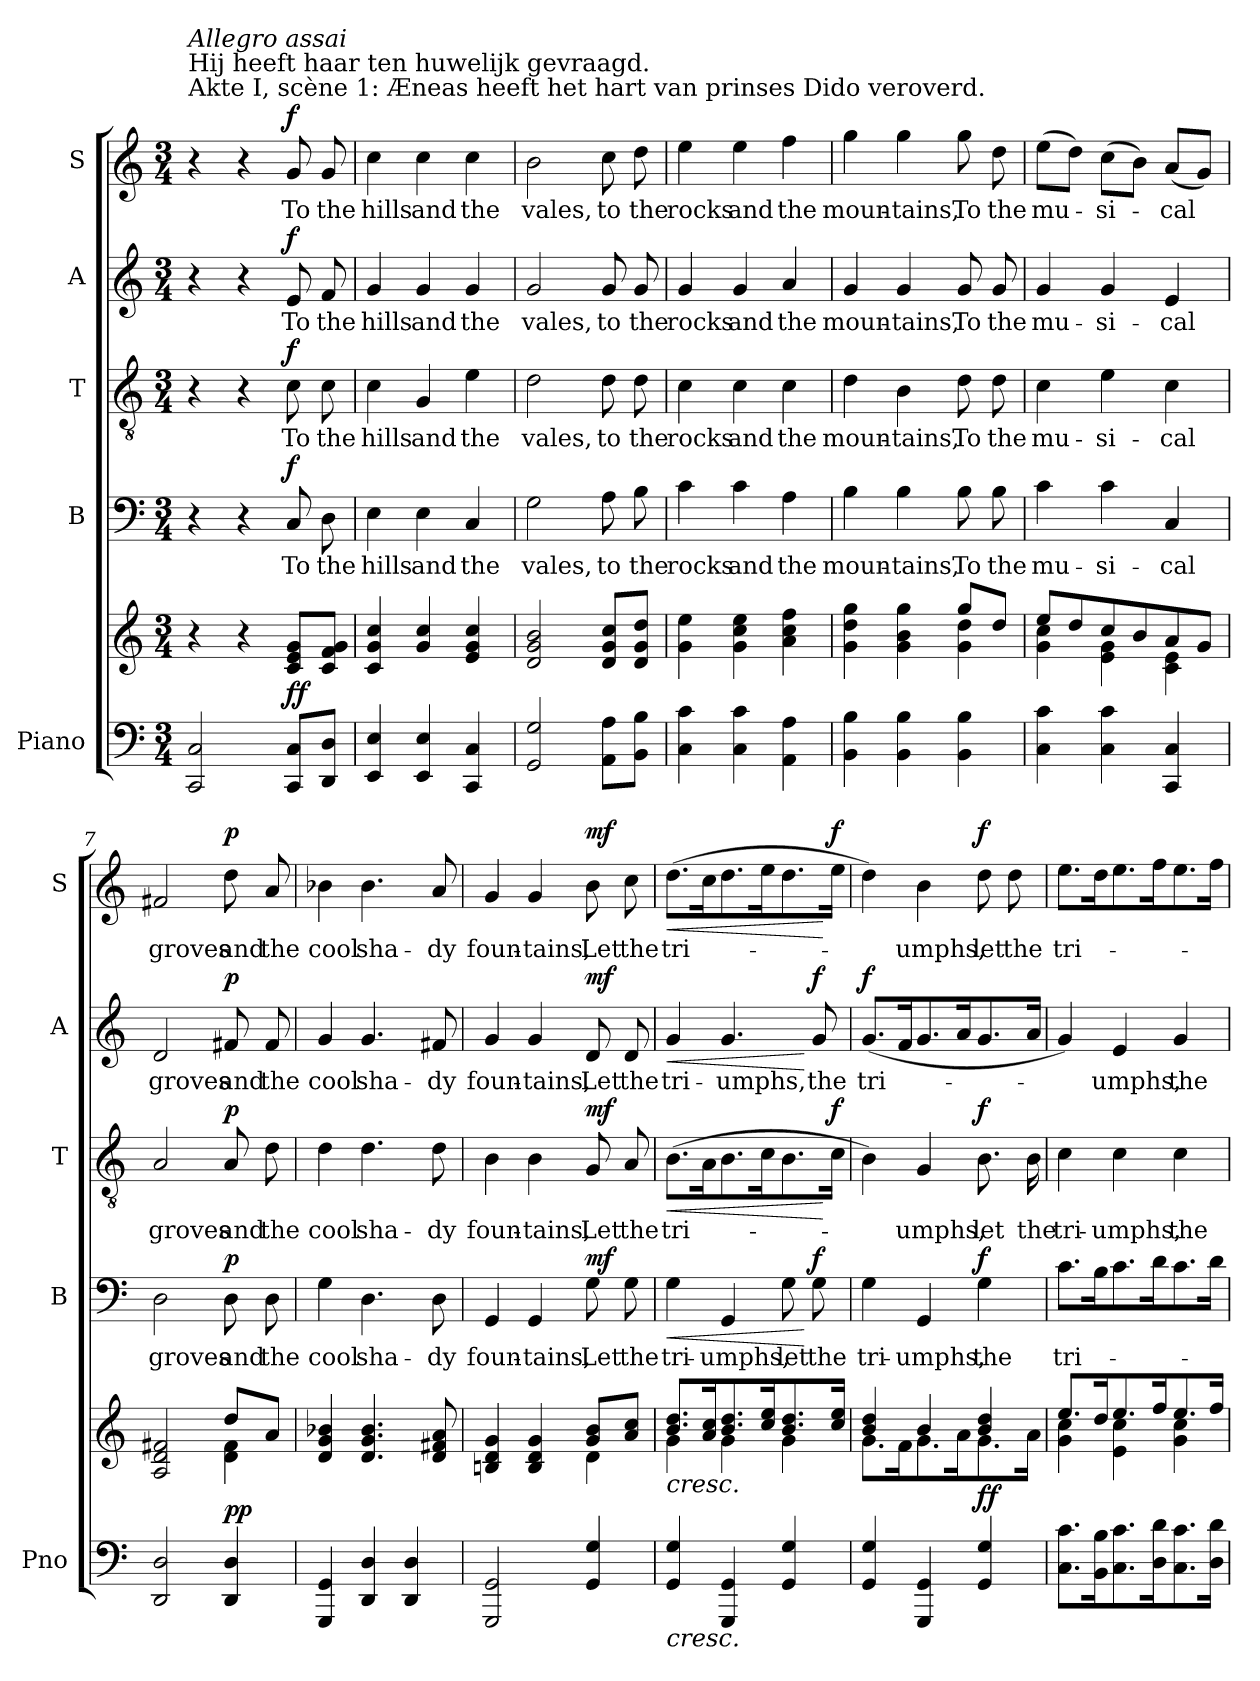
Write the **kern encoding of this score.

**kern	**kern	**dynam	**kern	**text	**dynam	**kern	**text	**dynam	**kern	**text	**dynam	**kern	**text	**dynam
*part5	*part5	*part5	*part4	*part4	*part4	*part3	*part3	*part3	*part2	*part2	*part2	*part1	*part1	*part1
*staff6	*staff5	*staff5/6	*staff4	*staff4	*staff4	*staff3	*staff3	*staff3	*staff2	*staff2	*staff2	*staff1	*staff1	*staff1
*I"Piano	*	*	*I"B	*	*	*I"T	*	*	*I"A	*	*	*I"S	*	*
*I'Pno	*	*	*I'B	*	*	*I'T	*	*	*I'A	*	*	*I'S	*	*
*clefF4	*clefG2	*	*clefF4	*	*	*clefGv2	*	*	*clefG2	*	*	*clefG2	*	*
*k[]	*k[]	*	*k[]	*	*	*k[]	*	*	*k[]	*	*	*k[]	*	*
*M3/4	*M3/4	*	*M3/4	*	*	*M3/4	*	*	*M3/4	*	*	*M3/4	*	*
=1	=1	=1	=1	=1	=1	=1	=1	=1	=1	=1	=1	=1	=1	=1
!	!	!	!	!	!	!	!	!	!	!	!	!LO:TX:t=Akte I, scène 1&colon; Æneas heeft het hart van prinses Dido veroverd.	!	!
!	!	!	!	!	!	!	!	!	!	!	!	!LO:TX:t=Hij heeft haar ten huwelijk gevraagd.	!	!
!	!	!	!	!	!	!	!	!	!	!	!	!LO:TX:a:i:t=Allegro assai	!	!
2CC/ 2C/	4r	.	4r	.	.	4r	.	.	4r	.	.	4r	.	.
.	4r	.	4r	.	.	4r	.	.	4r	.	.	4r	.	.
!	!	!LO:DY:a=2	!	!LO:LY:b	!	!	!LO:LY:b	!	!	!LO:LY:b	!	!	!LO:LY:b	!
!	!	!LO:DY:n=1:a	!	!	!LO:DY:a	!	!	!LO:DY:a	!	!	!LO:DY:a	!	!	!LO:DY:a
8CC/ 8C/L	8c/ 8e/ 8g/L	f f	8C/	To	f	8c\	To	f	8e/	To	f	8g/	To	f
!	!	!	!	!LO:LY:b	!	!	!LO:LY:b	!	!	!LO:LY:b	!	!	!LO:LY:b	!
8DD/ 8D/J	8c/ 8f/ 8g/J	.	8D\	the	.	8c\	the	.	8f/	the	.	8g/	the	.
=2	=2	=2	=2	=2	=2	=2	=2	=2	=2	=2	=2	=2	=2	=2
!	!	!	!	!LO:LY:b	!	!	!LO:LY:b	!	!	!LO:LY:b	!	!	!LO:LY:b	!
4EE/ 4E/	4c/ 4g/ 4cc/	.	4E\	hills	.	4c\	hills	.	4g/	hills	.	4cc\	hills	.
!	!	!	!	!LO:LY:b	!	!	!LO:LY:b	!	!	!LO:LY:b	!	!	!LO:LY:b	!
4EE/ 4E/	4g/ 4cc/	.	4E\	and	.	4G/	and	.	4g/	and	.	4cc\	and	.
!	!	!	!	!LO:LY:b	!	!	!LO:LY:b	!	!	!LO:LY:b	!	!	!LO:LY:b	!
4CC/ 4C/	4e/ 4g/ 4cc/	.	4C/	the	.	4e\	the	.	4g/	the	.	4cc\	the	.
=3	=3	=3	=3	=3	=3	=3	=3	=3	=3	=3	=3	=3	=3	=3
!	!	!	!	!LO:LY:b	!	!	!LO:LY:b	!	!	!LO:LY:b	!	!	!LO:LY:b	!
2GG/ 2G/	2d/ 2g/ 2b/	.	2G\	vales,	.	2d\	vales,	.	2g/	vales,	.	2b\	vales,	.
!	!	!	!	!LO:LY:b	!	!	!LO:LY:b	!	!	!LO:LY:b	!	!	!LO:LY:b	!
8AA\ 8A\L	8d/ 8g/ 8cc/L	.	8A\	to	.	8d\	to	.	8g/	to	.	8cc\	to	.
!	!	!	!	!LO:LY:b	!	!	!LO:LY:b	!	!	!LO:LY:b	!	!	!LO:LY:b	!
8BB\ 8B\J	8d/ 8g/ 8dd/J	.	8B\	the	.	8d\	the	.	8g/	the	.	8dd\	the	.
=4	=4	=4	=4	=4	=4	=4	=4	=4	=4	=4	=4	=4	=4	=4
!	!	!	!	!LO:LY:b	!	!	!LO:LY:b	!	!	!LO:LY:b	!	!	!LO:LY:b	!
4C\ 4c\	4g\ 4ee\	.	4c\	rocks	.	4c\	rocks	.	4g/	rocks	.	4ee\	rocks	.
!	!	!	!	!LO:LY:b	!	!	!LO:LY:b	!	!	!LO:LY:b	!	!	!LO:LY:b	!
4C\ 4c\	4g\ 4cc\ 4ee\	.	4c\	and	.	4c\	and	.	4g/	and	.	4ee\	and	.
!	!	!	!	!LO:LY:b	!	!	!LO:LY:b	!	!	!LO:LY:b	!	!	!LO:LY:b	!
4AA\ 4A\	4a\ 4cc\ 4ff\	.	4A\	the	.	4c\	the	.	4a/	the	.	4ff\	the	.
=5	=5	=5	=5	=5	=5	=5	=5	=5	=5	=5	=5	=5	=5	=5
*	*^	*	*	*	*	*	*	*	*	*	*	*	*	*
!	!	!	!	!	!LO:LY:b	!	!	!LO:LY:b	!	!	!LO:LY:b	!	!	!LO:LY:b	!
4BB\ 4B\	4g\ 4dd\ 4gg\	2ryy	.	4B\	moun-	.	4d\	moun-	.	4g/	moun-	.	4gg\	moun-	.
!	!	!	!	!	!LO:LY:b	!	!	!LO:LY:b	!	!	!LO:LY:b	!	!	!LO:LY:b	!
4BB\ 4B\	4g\ 4b\ 4gg\	.	.	4B\	-tains,	.	4B\	-tains,	.	4g/	-tains,	.	4gg\	-tains,	.
!	!	!	!	!	!LO:LY:b	!	!	!LO:LY:b	!	!	!LO:LY:b	!	!	!LO:LY:b	!
4BB\ 4B\	8gg/L	4g\ 4dd\	.	8B\	To	.	8d\	To	.	8g/	To	.	8gg\	To	.
!	!	!	!	!	!LO:LY:b	!	!	!LO:LY:b	!	!	!LO:LY:b	!	!	!LO:LY:b	!
.	8dd/J	.	.	8B\	the	.	8d\	the	.	8g/	the	.	8dd\	the	.
=6	=6	=6	=6	=6	=6	=6	=6	=6	=6	=6	=6	=6	=6	=6	=6
!	!	!	!	!	!LO:LY:b	!	!	!LO:LY:b	!	!	!LO:LY:b	!	!	!LO:LY:b	!
4C\ 4c\	8ee/L	4g\ 4cc\	.	4c\	mu-	.	4c\	mu-	.	4g/	mu-	.	(>8ee\L	mu-	.
.	8dd/	.	.	.	.	.	.	.	.	.	.	.	8dd\J)	.	.
!	!	!	!	!	!LO:LY:b	!	!	!LO:LY:b	!	!	!LO:LY:b	!	!	!LO:LY:b	!
4C\ 4c\	8cc/	4e\ 4g\	.	4c\	-si-	.	4e\	-si-	.	4g/	-si-	.	(>8cc\L	-si-	.
.	8b/	.	.	.	.	.	.	.	.	.	.	.	8b\J)	.	.
!	!	!	!	!	!LO:LY:b	!	!	!LO:LY:b	!	!	!LO:LY:b	!	!	!LO:LY:b	!
4CC/ 4C/	8a/	4c\ 4e\	.	4C/	-cal	.	4c\	-cal	.	4e/	-cal	.	(<8a/L	-cal	.
.	8g/J	.	.	.	.	.	.	.	.	.	.	.	8g/J)	.	.
!!LO:PB:g=z
=7	=7	=7	=7	=7	=7	=7	=7	=7	=7	=7	=7	=7	=7	=7	=7
!	!	!	!	!	!LO:LY:b	!	!	!LO:LY:b	!	!	!LO:LY:b	!	!	!LO:LY:b	!
2DD/ 2D/	2A/ 2d/ 2f#X/	2ryy	.	2D\	groves	.	2A/	groves	.	2d/	groves	.	2f#X/	groves	.
!	!	!	!LO:DY:a=2	!	!LO:LY:b	!	!	!LO:LY:b	!	!	!LO:LY:b	!	!	!LO:LY:b	!
!	!	!	!LO:DY:n=1:a	!	!	!LO:DY:a	!	!	!LO:DY:a	!	!	!LO:DY:a	!	!	!LO:DY:a
4DD/ 4D/	8dd/L	4d\ 4f#\	p p	8D\	and	p	8A/	and	p	8f#X/	and	p	8dd\	and	p
!	!	!	!	!	!LO:LY:b	!	!	!LO:LY:b	!	!	!LO:LY:b	!	!	!LO:LY:b	!
.	8a/J	.	.	8D\	the	.	8d\	the	.	8f#/	the	.	8a/	the	.
*	*v	*v	*	*	*	*	*	*	*	*	*	*	*	*	*
=8	=8	=8	=8	=8	=8	=8	=8	=8	=8	=8	=8	=8	=8	=8
!	!	!	!	!LO:LY:b	!	!	!LO:LY:b	!	!	!LO:LY:b	!	!	!LO:LY:b	!
4GGG/ 4GG/	4d/ 4g/ 4b-X/	.	4G\	cool	.	4d\	cool	.	4g/	cool	.	4b-X\	cool	.
!	!	!	!	!LO:LY:b	!	!	!LO:LY:b	!	!	!LO:LY:b	!	!	!LO:LY:b	!
4DD/ 4D/	4.d/ 4.g/ 4.b-/	.	4.D\	sha-	.	4.d\	sha-	.	4.g/	sha-	.	4.b-\	sha-	.
4DD/ 4D/	.	.	.	.	.	.	.	.	.	.	.	.	.	.
!	!	!	!	!LO:LY:b	!	!	!LO:LY:b	!	!	!LO:LY:b	!	!	!LO:LY:b	!
.	8d/ 8f#X/ 8a/	.	8D\	-dy	.	8d\	-dy	.	8f#X/	-dy	.	8a/	-dy	.
=9	=9	=9	=9	=9	=9	=9	=9	=9	=9	=9	=9	=9	=9	=9
*	*^	*	*	*	*	*	*	*	*	*	*	*	*	*
!	!	!	!	!	!LO:LY:b	!	!	!LO:LY:b	!	!	!LO:LY:b	!	!	!LO:LY:b	!
2GGG/ 2GG/	4Bn/ 4d/ 4g/	2ryy	.	4GG/	foun-	.	4B\	foun-	.	4g/	foun-	.	4g/	foun-	.
!	!	!	!	!	!LO:LY:b	!	!	!LO:LY:b	!	!	!LO:LY:b	!	!	!LO:LY:b	!
.	4B/ 4d/ 4g/	.	.	4GG/	-tains,	.	4B\	-tains,	.	4g/	-tains,	.	4g/	-tains,	.
!	!	!	!LO:DY:a=2	!	!LO:LY:b	!	!	!LO:LY:b	!	!	!LO:LY:b	!	!	!LO:LY:b	!
!	!	!	!LO:DY:n=1:a	!	!	!LO:DY:a	!	!	!LO:DY:a	!	!	!LO:DY:a	!	!	!LO:DY:a
4GG/ 4G/	8g/ 8b/L	4d\	mf mf	8G\	Let	mf	8G/	Let	mf	8d/	Let	mf	8b\	Let	mf
!	!	!	!	!	!LO:LY:b	!	!	!LO:LY:b	!	!	!LO:LY:b	!	!	!LO:LY:b	!
.	8a/ 8cc/J	.	.	8G\	the	.	8A/	the	.	8d/	the	.	8cc\	the	.
=10	=10	=10	=10	=10	=10	=10	=10	=10	=10	=10	=10	=10	=10	=10	=10
!	!LO:TX:b:i:t=cresc.	!	!	!	!	!	!	!	!	!	!	!	!	!	!
!LO:TX:b:i:t=cresc.	!	!	!	!	!	!	!	!	!	!	!	!	!	!	!
!	!	!	!	!	!LO:LY:b	!LO:HP:b	!	!LO:LY:b	!LO:HP:b	!	!LO:LY:b	!LO:HP:b	!	!LO:LY:b	!LO:HP:b
4GG/ 4G/	8.b/ 8.dd/L	4g\	.	4G\	tri-	<	(>8.B\L	tri-	<	4g/	tri-	<	(>8.dd\L	tri-	<
.	16a/ 16cc/K	.	.	.	.	.	16A\K	.	.	.	.	.	16cc\K	.	.
!	!	!	!	!	!LO:LY:b	!	!	!	!	!	!LO:LY:b	!	!	!	!
4GGG/ 4GG/	8.b/ 8.dd/	4g\	.	4GG/	-umphs,	.	8.B\	.	.	4.g/	-umphs,	.	8.dd\	.	.
.	16cc/ 16ee/K	.	.	.	.	.	16c\K	.	.	.	.	.	16ee\K	.	.
!	!	!	!	!	!LO:LY:b	!	!	!	!	!	!	!	!	!	!
4GG/ 4G/	8.b/ 8.dd/	4g\	.	8G\	let	.	8.B\	.	.	.	.	.	8.dd\	.	.
!	!	!	!	!	!LO:LY:b	!LO:DY:n=1:a	!	!	!	!	!LO:LY:b	!LO:DY:n=1:a	!	!	!
.	.	.	.	8G\	the	[ f	.	.	.	8g/	the	[ f	.	.	.
!	!	!	!	!	!	!	!	!	!LO:DY:n=1:a	!	!	!	!	!	!LO:DY:n=1:a
.	16cc/ 16ee/Jk	.	.	.	.	.	16c\Jk	.	[ f	.	.	.	16ee\Jk	.	[ f
=11	=11	=11	=11	=11	=11	=11	=11	=11	=11	=11	=11	=11	=11	=11	=11
!	!	!	!	!	!LO:LY:b	!	!	!	!	!	!LO:LY:b	!LO:DY:a	!	!	!
4GG/ 4G/	4b/ 4dd/	8.g\L	.	4G\	tri-	.	4B\)	.	.	(<8.g/L	tri-	f	4dd\)	.	.
.	.	16f\K	.	.	.	.	.	.	.	16f/K	.	.	.	.	.
!	!	!	!	!	!LO:LY:b	!	!	!LO:LY:b	!	!	!	!	!	!LO:LY:b	!
4GGG/ 4GG/	4b/	8.g\	.	4GG/	-umphs,	.	4G/	-umphs,	.	8.g/	.	.	4b\	-umphs,	.
.	.	16a\K	.	.	.	.	.	.	.	16a/K	.	.	.	.	.
!	!	!	!LO:DY:a=2	!	!LO:LY:b	!	!	!LO:LY:b	!	!	!	!	!	!LO:LY:b	!
!	!	!	!LO:DY:n=1:a	!	!	!LO:DY:a	!	!	!LO:DY:a	!	!	!	!	!	!LO:DY:a
4GG/ 4G/	4b/ 4dd/	8.g\	f f	4G\	the	f	8.B\	let	f	8.g/	.	.	8dd\	let	f
!	!	!	!	!	!	!	!	!	!	!	!	!	!	!LO:LY:b	!
.	.	.	.	.	.	.	.	.	.	.	.	.	8dd\	the	.
!	!	!	!	!	!	!	!	!LO:LY:b	!	!	!	!	!	!	!
.	.	16a\Jk	.	.	.	.	16B\	the	.	16a/Jk	.	.	.	.	.
!!LO:LB:g=z
=12	=12	=12	=12	=12	=12	=12	=12	=12	=12	=12	=12	=12	=12	=12	=12
!	!	!	!	!	!LO:LY:b	!	!	!LO:LY:b	!	!	!	!	!	!LO:LY:b	!
8.C\ 8.c\L	8.ee/L	4g\ 4cc\	.	8.c\L	tri-	.	4c\	tri-	.	4g/)	.	.	8.ee\L	tri-	.
16BB\ 16B\K	16dd/K	.	.	16B\K	.	.	.	.	.	.	.	.	16dd\K	.	.
!	!	!	!	!	!	!	!	!LO:LY:b	!	!	!LO:LY:b	!	!	!	!
8.C\ 8.c\	8.ee/	4e\ 4cc\	.	8.c\	.	.	4c\	-umphs,	.	4e/	-umphs,	.	8.ee\	.	.
16D\ 16d\K	16ff/K	.	.	16d\K	.	.	.	.	.	.	.	.	16ff\K	.	.
!	!	!	!	!	!	!	!	!LO:LY:b	!	!	!LO:LY:b	!	!	!	!
8.C\ 8.c\	8.ee/	4g\ 4cc\	.	8.c\	.	.	4c\	the	.	4g/	the	.	8.ee\	.	.
16D\ 16d\Jk	16ff/Jk	.	.	16d\Jk	.	.	.	.	.	.	.	.	16ff\Jk	.	.
*	*v	*v	*	*	*	*	*	*	*	*	*	*	*	*	*
=	=	=	=	=	=	=	=	=	=	=	=	=	=	=
*-	*-	*-	*-	*-	*-	*-	*-	*-	*-	*-	*-	*-	*-	*-
